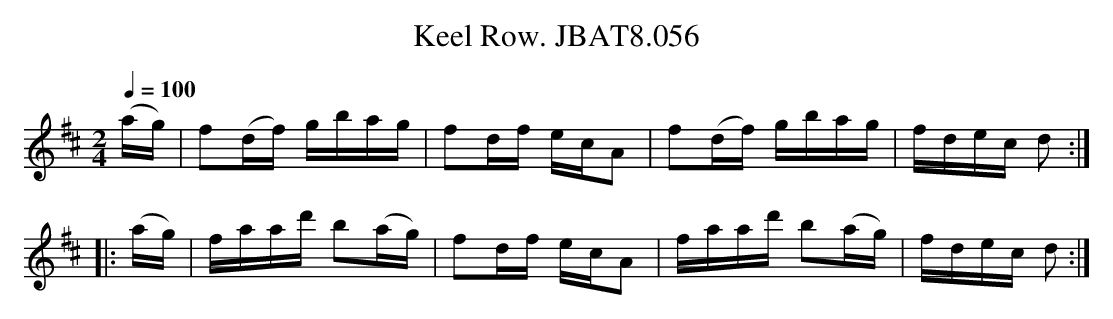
X:1
T:Keel Row. JBAT8.056
Q:1/4=100
M:2/4
L:1/16
K:D
(ag)|f2(df) gbag|f2df ecA2|f2(df) gbag|fdec d2:|
|:(ag)|faad' b2(ag)|f2df ecA2|faad' b2(ag)|fdec d2:|
